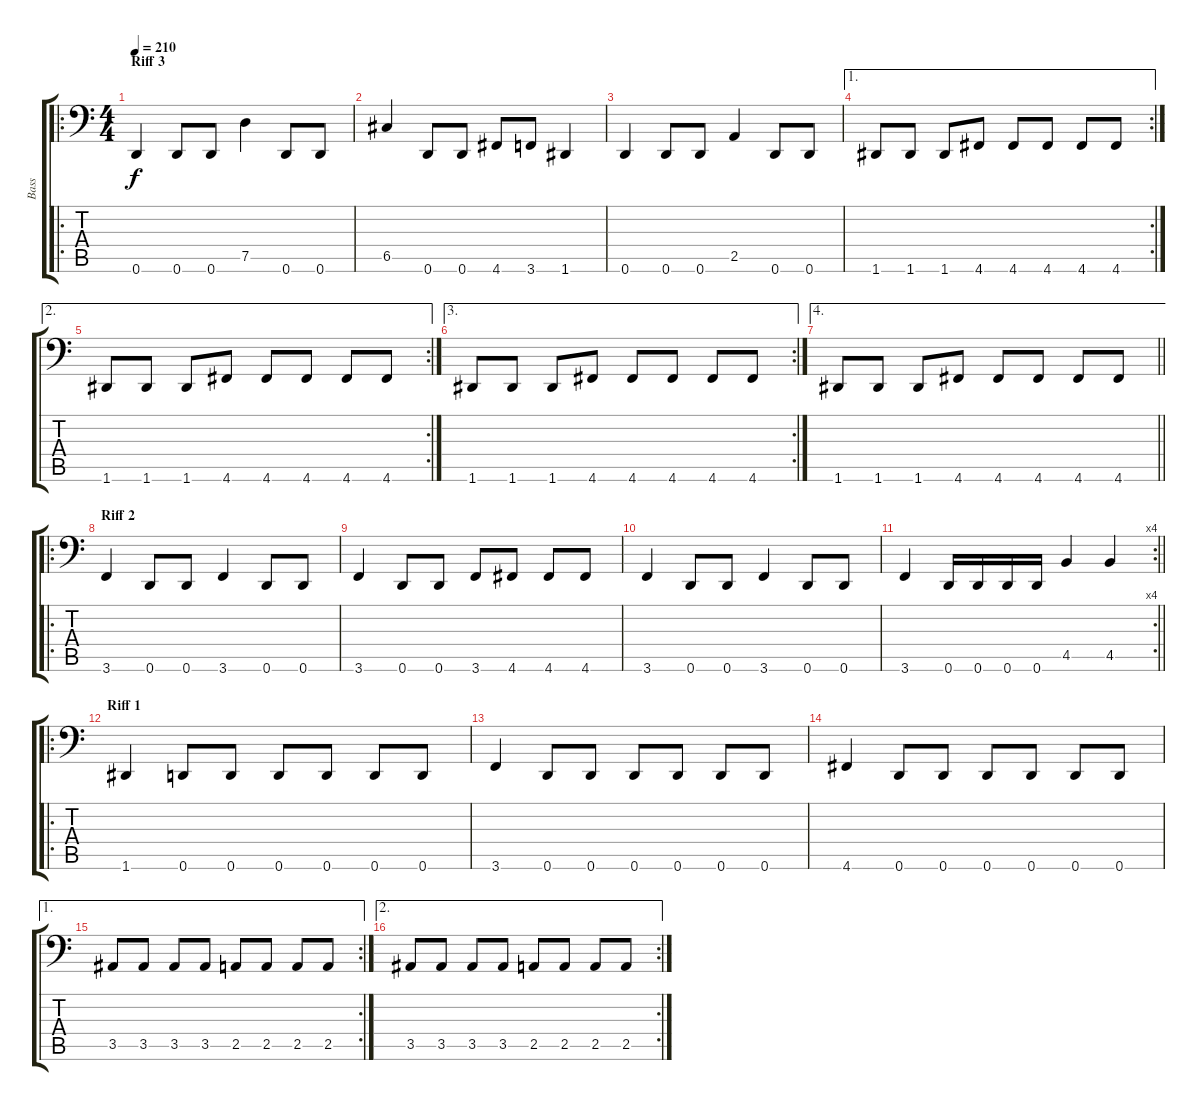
\track ("Bass" "Bass") {instrument electricbassfinger}
\staff {score tabs}
\tuning (D3 A2 F2 C2 G1 D1) {hide}
\ro
\ts (4 4)
\section ("" "Riff 3")
\tempo 210
\clef f4
\ks c
0.6.4{dy f} 0.6.8 0.6.8 7.5.4 0.6.8 0.6.8 |
6.5.4 0.6.8 0.6.8 4.6.8 3.6.8 1.6.4 |
0.6.4 0.6.8 0.6.8 2.5.4 0.6.8 0.6.8 |
\ae 1
\rc 2
1.6.8 1.6.8 1.6.8 4.6.8 4.6.8 4.6.8 4.6.8 4.6.8 |
\ae 2
\rc 2
1.6.8 1.6.8 1.6.8 4.6.8 4.6.8 4.6.8 4.6.8 4.6.8 |
\ae 3
\rc 2
1.6.8 1.6.8 1.6.8 4.6.8 4.6.8 4.6.8 4.6.8 4.6.8 |
\ae 4
\barLineRight lightlight
1.6.8 1.6.8 1.6.8 4.6.8 4.6.8 4.6.8 4.6.8 4.6.8 |
\ro
\section ("" "Riff 2")
3.6.4 0.6.8 0.6.8 3.6.4 0.6.8 0.6.8 |
3.6.4 0.6.8 0.6.8 3.6.8 4.6.8 4.6.8 4.6.8 |
3.6.4 0.6.8 0.6.8 3.6.4 0.6.8 0.6.8 |
\rc 4
\barLineRight lightlight
3.6.4 0.6.16 0.6.16 0.6.16 0.6.16 4.5.4 4.5.4 |
\ro
\section ("" "Riff 1")
1.6.4 0.6.8 0.6.8 0.6.8 0.6.8 0.6.8 0.6.8 |
3.6.4 0.6.8 0.6.8 0.6.8 0.6.8 0.6.8 0.6.8 |
4.6.4 0.6.8 0.6.8 0.6.8 0.6.8 0.6.8 0.6.8 |
\ae 1
\rc 2
3.5.8 3.5.8 3.5.8 3.5.8 2.5.8 2.5.8 2.5.8 2.5.8 |
\ae 2
\rc 2
3.5.8 3.5.8 3.5.8 3.5.8 2.5.8 2.5.8 2.5.8 2.5.8
